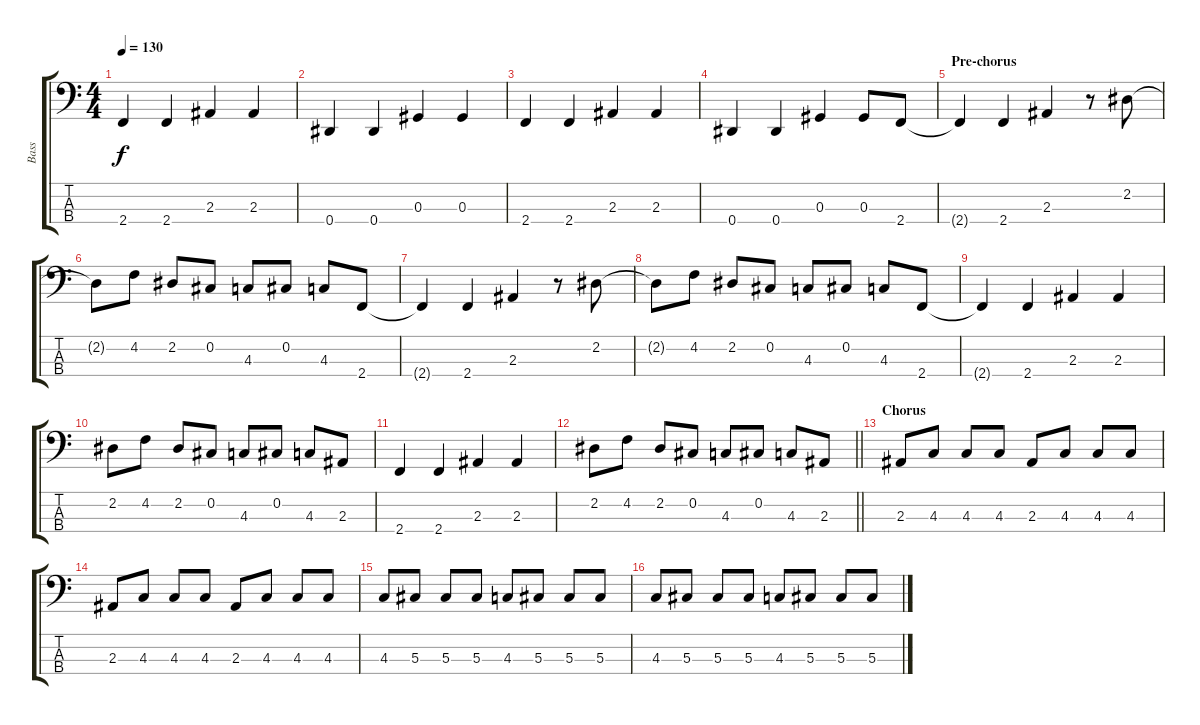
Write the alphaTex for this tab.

\track ("Bass" "Bass") {instrument electricbasspick}
\staff {score tabs}
\tuning (Gb2 Db2 Ab1 Eb1) {hide}
\ts (4 4)
\tempo 130
\clef f4
\ks c
2.4.4{dy f} 2.4.4 2.3.4 2.3.4 |
0.4.4 0.4.4 0.3.4 0.3.4 |
2.4.4 2.4.4 2.3.4 2.3.4 |
0.4.4 0.4.4 0.3.4 0.3.8 2.4.8 |
\section ("" "Pre-chorus")
2.4{t}.4 2.4.4 2.3.4 r.8 2.2.8 |
2.2{t}.8 4.2.8 2.2.8 0.2.8 4.3.8 0.2.8 4.3.8 2.4.8 |
2.4{t}.4 2.4.4 2.3.4 r.8 2.2.8 |
2.2{t}.8 4.2.8 2.2.8 0.2.8 4.3.8 0.2.8 4.3.8 2.4.8 |
2.4{t}.4 2.4.4 2.3.4 2.3.4 |
2.2.8 4.2.8 2.2.8 0.2.8 4.3.8 0.2.8 4.3.8 2.3.8 |
2.4.4 2.4.4 2.3.4 2.3.4 |
\barLineRight lightlight
2.2.8 4.2.8 2.2.8 0.2.8 4.3.8 0.2.8 4.3.8 2.3.8 |
\section ("" "Chorus")
2.3.8 4.3.8 4.3.8 4.3.8 2.3.8 4.3.8 4.3.8 4.3.8 |
2.3.8 4.3.8 4.3.8 4.3.8 2.3.8 4.3.8 4.3.8 4.3.8 |
4.3.8 5.3.8 5.3.8 5.3.8 4.3.8 5.3.8 5.3.8 5.3.8 |
4.3.8 5.3.8 5.3.8 5.3.8 4.3.8 5.3.8 5.3.8 5.3.8
